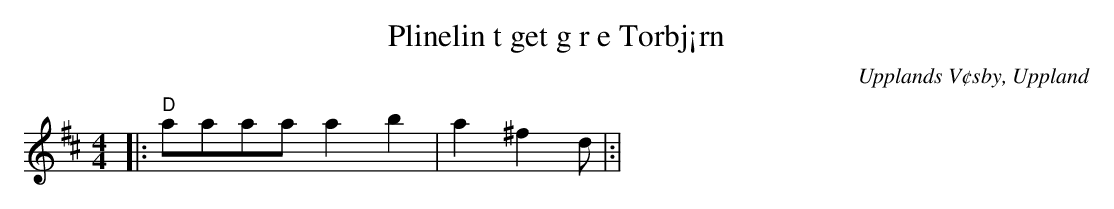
X:1
T:Plinelin t get g r e Torbj¡rn
O:Upplands V¢sby, Uppland
M:4/4
L:1/8
K:D
|: "D"aaaa a2 b2 |a2^f2 d1 |:|
